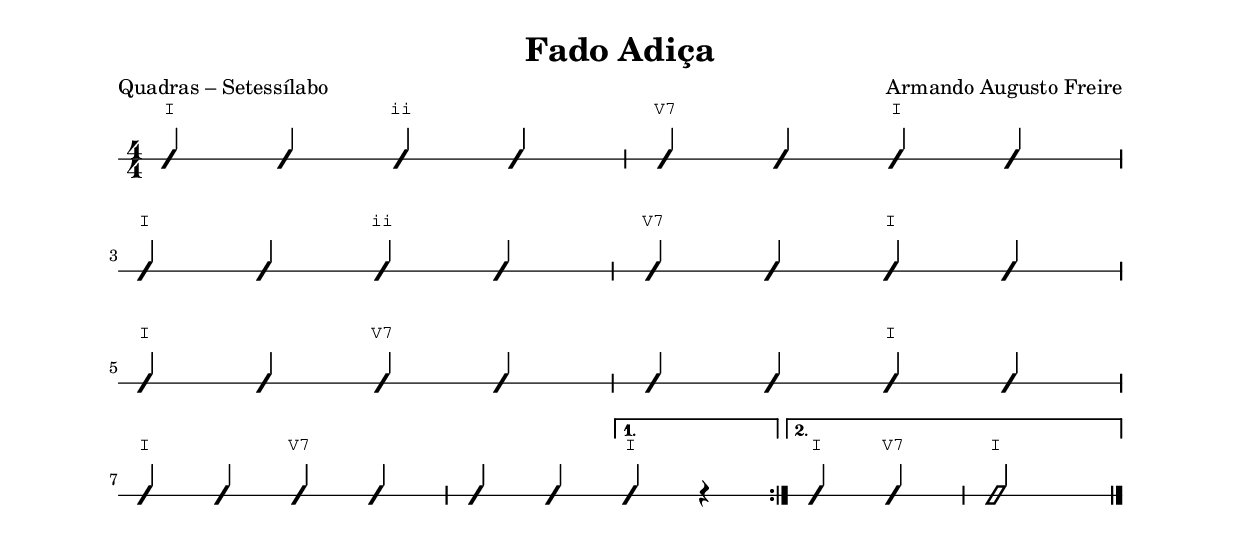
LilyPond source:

% Fado Adiça
% Engraved by Joan Josep Ordinas Rosa <jordinas@gmail.com> 

\version "2.16.2"

\include "portugues.ly"

% Fado Adiça
% Engraved by Joan Josep Ordinas Rosa <jordinas@gmail.com> 

\version "2.16.2"

\include "portugues.ly"

%%%%%%%%%%%%%%%%%%%%%%%%%%%%%%%%%%%%%%%%%%%%%%%%%%%%%%%%%%%%%%%%%%%%%%%%
% Page setup
%%%%%%%%%%%%%%%%%%%%%%%%%%%%%%%%%%%%%%%%%%%%%%%%%%%%%%%%%%%%%%%%%%%%%%%%

\paper {
  #(set-paper-size "a4")
  top-margin = 25\mm
  bottom-margin = 20\mm
  left-margin = 20\mm
  line-width =  170\mm
  ragged-bottom = ##t
}

\header {
  title = "Fado Adiça"
  composer = "Armando Augusto Freire"
  poet = "Quadras – Setessílabo"
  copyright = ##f
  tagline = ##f
}

Stave = {
  \clef treble
  \key do \major
  \numericTimeSignature
  \time 4/4
}

Tablature = {
  \clef tab
  \key do \major
  \numericTimeSignature
  \time 4/4
}

% EOF


%%%%%%%%%%%%%%%%%%%%%%%%%%%%%%%%%%%%%%%%%%%%%%%%%%%%%%%%%%%%%%%%%%%%%%%%
% Universal key score
%%%%%%%%%%%%%%%%%%%%%%%%%%%%%%%%%%%%%%%%%%%%%%%%%%%%%%%%%%%%%%%%%%%%%%%%

% Desired measures for line
Breaks = \notemode {
  \repeat volta 2 {
    s2 * 4 \break
    s2 * 4 \break
    s2 * 4 \break
    s2 * 3
  }
  \alternative {
    { s2 }
    { s2 }
  }
}

% Strumming rhythms
Strumming = \relative do' {
  \repeat volta 2 {
    do4 do4 | do4 do4 | do4 do4 | do4 do4 |
    do4 do4 | do4 do4 | do4 do4 | do4 do4 |
    do4 do4 | do4 do4 | do4 do4 | do4 do4 |
    do4 do4 | do4 do4 | do4 do4 |
  }
  \alternative {
    { do4 r4 }
    { do4 do4 | do2 \bar "|." }
  }
}

% Pseudo lyrics
GuideA = \notemode {
  do2 do2 do2 do2
  do2 do2 do2 do2
  do2 do2 s2 do2
  do2 do2 s2 do2
  do4 do4 do2
}

SymbolsA = \lyricmode {
  \markup \typewriter \medium I
  \markup \typewriter \medium ii
  \markup \typewriter \medium V7
  \markup \typewriter \medium I

  \markup \typewriter \medium I
  \markup \typewriter \medium ii
  \markup \typewriter \medium V7
  \markup \typewriter \medium I

  \markup \typewriter \medium I
  \markup \typewriter \medium V7
  \markup \typewriter \medium I

  \markup \typewriter \medium I
  \markup \typewriter \medium V7
  \markup \typewriter \medium I

  \markup \typewriter \medium I
  \markup \typewriter \medium V7
  \markup \typewriter \medium I
}

% Score

#(set-global-staff-size 18)

%\markup \vspace #2

%\markup { \bold { Simple harmony } }

\score {
  \simultaneous {
    \new Devnull = "guide" \GuideA
    \new Lyrics \with {
      \override VerticalAxisGroup #'minimum-Y-extent = #'(-1.2 . 1)
      }
      \lyricsto "guide" {
	\set fontSize = #-2
	\SymbolsA
    }
    \new RhythmicStaff <<
      \Stave
      \new Voice \Breaks
      \new Voice \with {
	\consists Pitch_squash_engraver
      } {
	\improvisationOn
	\Strumming
      }
    >>
  }
  \layout {
    indent = 0.0\cm
  }
}

% EOF
